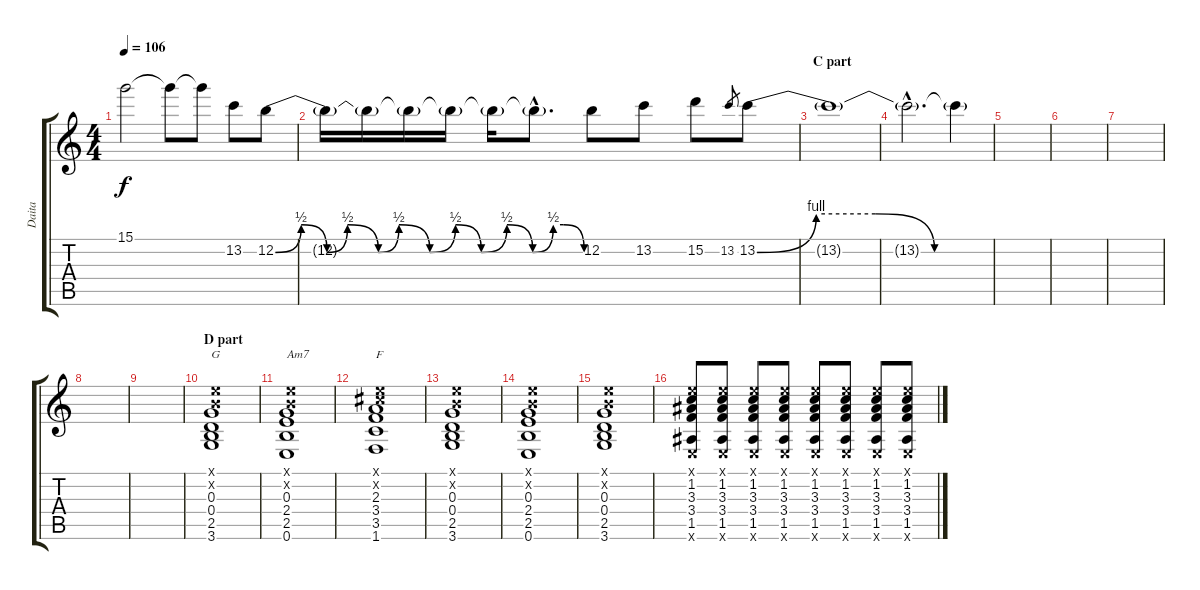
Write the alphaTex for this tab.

\track ("Daita" "Daita") {instrument distortionguitar}
\staff {score tabs}
\tuning (E4 B3 G3 D3 A2 E2) {hide}
\ts (4 4)
\tempo 106
\clef g2
\ks c
15.1{t}.2{dy f} 15.1{t}.8 15.1{t}.8 13.2.8 12.2{be (custom 0 0 5 2 10 0 14 2 20 0 24 2 30 0 35 2 40 0 45 2 50 0 54 2 56 2 60 0)}.8 |
12.2{t}.16 12.2{t}.16 12.2{t}.16 12.2{t}.16 12.2{t}.16 12.2{hac t}.8{d} 12.2.8 13.2.8 15.2.8 13.2.8{gr} 13.2{be (custom 0 0 15 4 30 4 45 0 60 0)}.8 |
\section ("" "C part")
13.2{t}.1 |
13.2{hac t}.2{d} 13.2{t}.4 |
|
|
|
|
|
\section ("" "D part")
(0.1{x} 0.2{x} 0.3 0.4 2.5 3.6).1{txt "G"} |
(0.1{x} 0.2{x} 0.3 2.4 2.5 0.6).1{txt "Am7"} |
(0.1{x} 2.2{x} 2.3 3.4 3.5 1.6).1{txt "F"} |
(0.1{x} 0.2{x} 0.3 0.4 2.5 3.6).1 |
(0.1{x} 0.2{x} 0.3 2.4 2.5 0.6).1 |
(0.1{x} 0.2{x} 0.3 0.4 2.5 3.6).1 |
(0.1{x} 1.2 3.3 3.4 1.5 0.6{x}).8 (0.1{x} 1.2 3.3 3.4 1.5 0.6{x}).8 (0.1{x} 1.2 3.3 3.4 1.5 0.6{x}).8 (0.1{x} 1.2 3.3 3.4 1.5 0.6{x}).8 (0.1{x} 1.2 3.3 3.4 1.5 0.6{x}).8 (0.1{x} 1.2 3.3 3.4 1.5 0.6{x}).8 (0.1{x} 1.2 3.3 3.4 1.5 0.6{x}).8 (0.1{x} 1.2 3.3 3.4 1.5 0.6{x}).8
